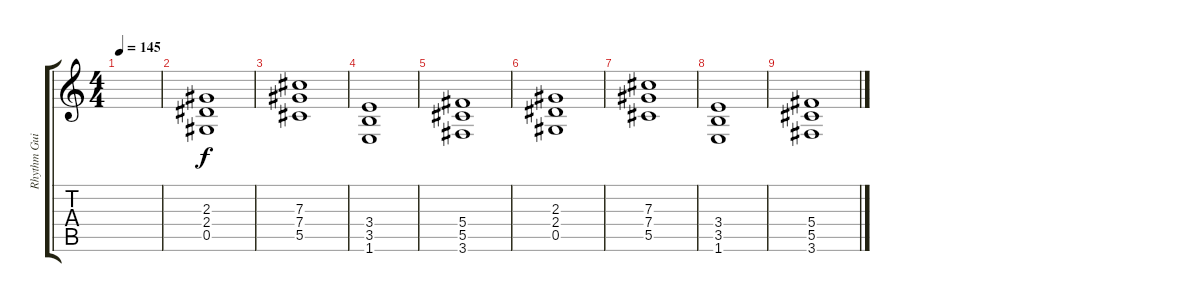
\track ("Rhythm Guitar" "Rhythm Gui") {instrument distortionguitar}
\staff {score tabs}
\tuning (Eb4 Bb3 Gb3 Db3 Ab2 Eb2) {hide}
\ts (4 4)
\tempo 145
\clef g2
\ks c
|
(2.3 2.4 0.5).1 |
(7.3 7.4 5.5).1 |
(3.4 3.5 1.6).1 |
(5.4 5.5 3.6).1 |
(2.3 2.4 0.5).1 |
(7.3 7.4 5.5).1 |
(3.4 3.5 1.6).1 |
(5.4 5.5 3.6).1
